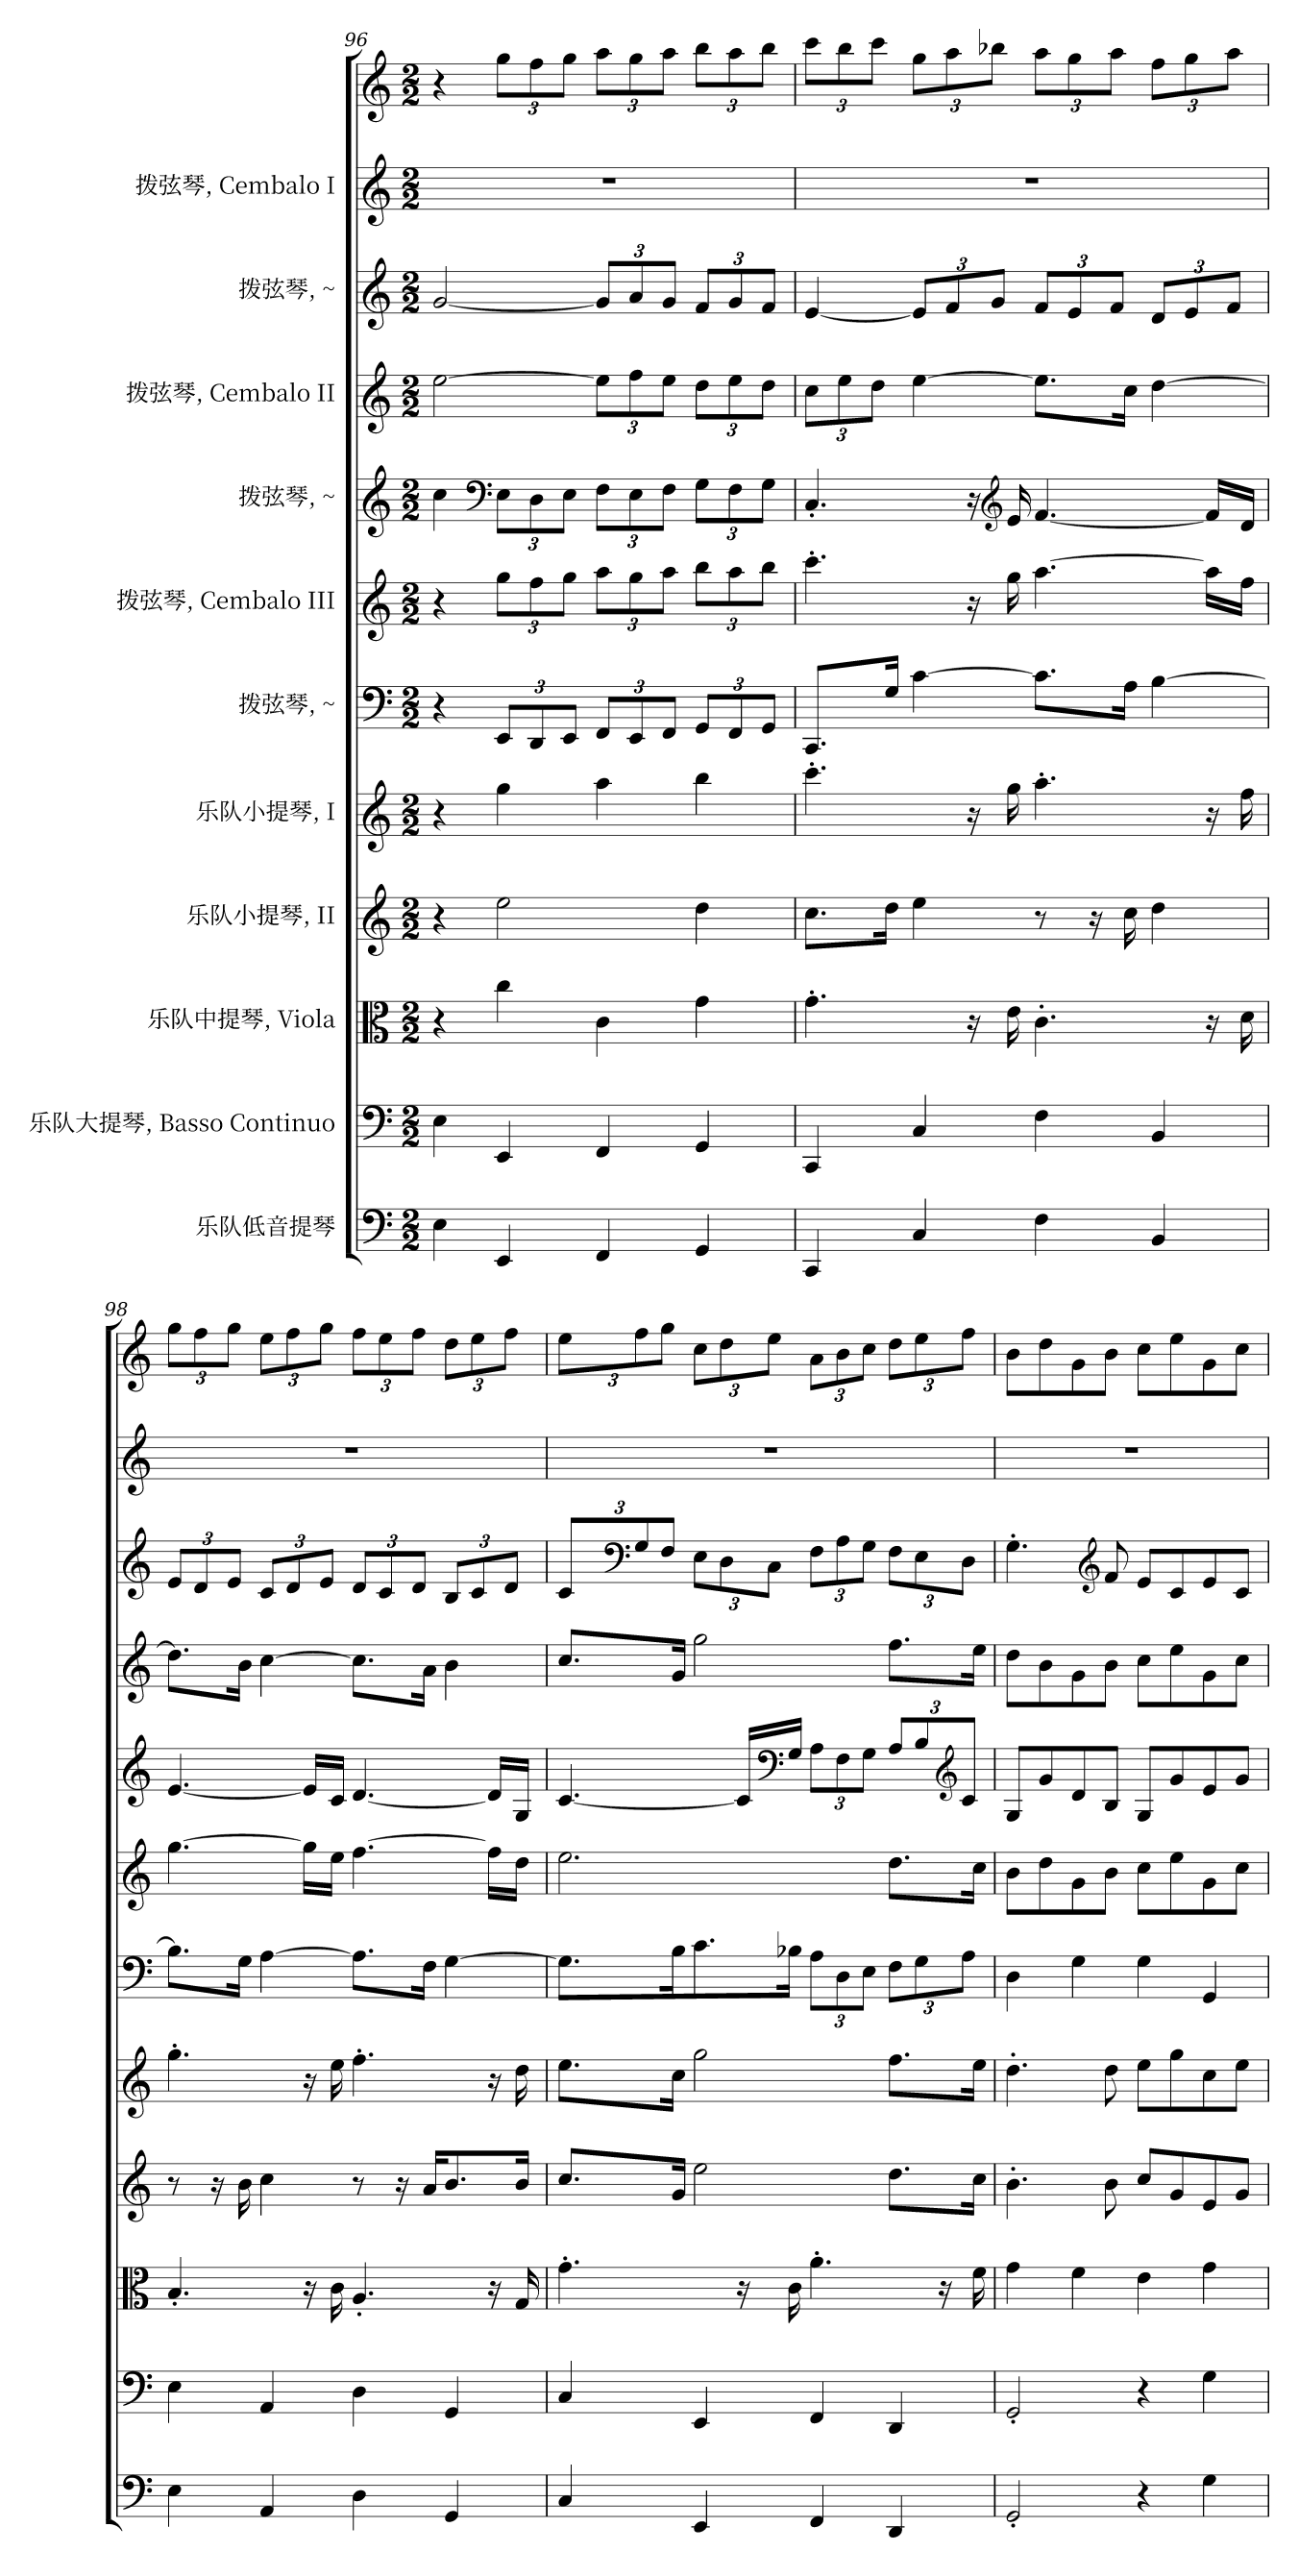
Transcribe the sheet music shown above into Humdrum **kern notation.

**kern	**kern	**kern	**kern	**kern	**kern	**kern	**kern	**kern	**kern	**kern	**kern
*part11	*part10	*part9	*part8	*part7	*part6	*part5	*part4	*part3	*part2	*part1	*part1
*staff12	*staff11	*staff10	*staff9	*staff8	*staff7	*staff6	*staff5	*staff4	*staff3	*staff2	*staff1
*I"乐队低音提琴	*I"乐队大提琴, Basso Continuo	*I"乐队中提琴, Viola	*I"乐队小提琴, II	*I"乐队小提琴, I	*I"拨弦琴, ~	*I"拨弦琴, Cembalo III	*I"拨弦琴, ~	*I"拨弦琴, Cembalo II	*I"拨弦琴, ~	*I"拨弦琴, Cembalo I	*
*clefF4	*clefF4	*clefC3	*clefG2	*clefG2	*clefF4	*clefG2	*clefG2	*clefG2	*clefG2	*clefG2	*clefG2
*ITrd7c12	*	*	*	*	*	*	*	*	*	*	*
*k[]	*k[]	*k[]	*k[]	*k[]	*k[]	*k[]	*k[]	*k[]	*k[]	*k[]	*k[]
*M2/2	*M2/2	*M2/2	*M2/2	*M2/2	*M2/2	*M2/2	*M2/2	*M2/2	*M2/2	*M2/2	*M2/2
=96	=96	=96	=96	=96	=96	=96	=96	=96	=96	=96	=96
4EE\	4E\	4r	4r	4r	4r	4r	4cc\	[2ee\	[2g/	1r	4r
*	*	*	*	*	*	*	*clefF4	*	*	*	*
*	*	*	*	*	*Xbrackettup	*Xbrackettup	*Xbrackettup	*	*	*	*Xbrackettup
4EEE/	4EE/	4cc\	2ee\	4gg\	12EE/L	12gg\L	12E\L	.	.	.	12gg\L
.	.	.	.	.	12DD/	12ff\	12D\	.	.	.	12ff\
.	.	.	.	.	12EE/J	12gg\J	12E\J	.	.	.	12gg\J
*	*	*	*	*	*	*	*	*Xbrackettup	*Xbrackettup	*	*
4FFF/	4FF/	4c\	.	4aa\	12FF/L	12aa\L	12F\L	12ee\L]	12g/L]	.	12aa\L
.	.	.	.	.	12EE/	12gg\	12E\	12ff\	12a/	.	12gg\
.	.	.	.	.	12FF/J	12aa\J	12F\J	12ee\J	12g/J	.	12aa\J
4GGG/	4GG/	4g\	4dd\	4bb\	12GG/L	12bb\L	12G\L	12dd\L	12f/L	.	12bb\L
.	.	.	.	.	12FF/	12aa\	12F\	12ee\	12g/	.	12aa\
.	.	.	.	.	12GG/J	12bb\J	12G\J	12dd\J	12f/J	.	12bb\J
=97	=97	=97	=97	=97	=97	=97	=97	=97	=97	=97	=97
4CCC/	4CC/	4.g'\	8.cc\L	4.ccc'\	8.CC/L	4.ccc'\	4.C'/	12cc\L	[4e/	1r	12ccc\L
.	.	.	.	.	.	.	.	12ee\	.	.	12bb\
.	.	.	.	.	.	.	.	12dd\J	.	.	12ccc\J
.	.	.	16dd\Jk	.	16G/Jk	.	.	.	.	.	.
4CC/	4C/	.	4ee\	.	[4c\	.	.	[4ee\	12e/L]	.	12gg\L
.	.	.	.	.	.	.	.	.	12f/	.	12aa\
.	.	16r	.	16r	.	16r	16r	.	.	.	.
.	.	.	.	.	.	.	.	.	12g/J	.	12bb-X\J
*	*	*	*	*	*	*	*clefG2	*	*	*	*
.	.	16e\	.	16gg\	.	16gg\	16e/	.	.	.	.
4FF\	4F\	4.c'\	8r	4.aa'\	8.c\L]	[4.aa\	[4.f/	8.ee\L]	12f/L	.	12aa\L
.	.	.	.	.	.	.	.	.	12e/	.	12gg\
.	.	.	16r	.	.	.	.	.	.	.	.
.	.	.	.	.	.	.	.	.	12f/J	.	12aa\J
.	.	.	16cc\	.	16A\Jk	.	.	16cc\Jk	.	.	.
4BBB/	4BB/	.	4dd\	.	[4B\	.	.	[4dd\	12d/L	.	12ff\L
.	.	.	.	.	.	.	.	.	12e/	.	12gg\
.	.	16r	.	16r	.	16aa\LL]	16f/LL]	.	.	.	.
.	.	.	.	.	.	.	.	.	12f/J	.	12aa\J
.	.	16d\	.	16ff\	.	16ff\JJ	16d/JJ	.	.	.	.
!!LO:PB:g=z
=98	=98	=98	=98	=98	=98	=98	=98	=98	=98	=98	=98
4EE\	4E\	4.B'/	8r	4.gg'\	8.B\L]	[4.gg\	[4.e/	8.dd\L]	12e/L	1r	12gg\L
.	.	.	.	.	.	.	.	.	12d/	.	12ff\
.	.	.	16r	.	.	.	.	.	.	.	.
.	.	.	.	.	.	.	.	.	12e/J	.	12gg\J
.	.	.	16b\	.	16G\Jk	.	.	16b\Jk	.	.	.
4AAA/	4AA/	.	4cc\	.	[4A\	.	.	[4cc\	12c/L	.	12ee\L
.	.	.	.	.	.	.	.	.	12d/	.	12ff\
.	.	16r	.	16r	.	16gg\LL]	16e/LL]	.	.	.	.
.	.	.	.	.	.	.	.	.	12e/J	.	12gg\J
.	.	16c\	.	16ee\	.	16ee\JJ	16c/JJ	.	.	.	.
4DD\	4D\	4.A'/	8r	4.ff'\	8.A\L]	[4.ff\	[4.d/	8.cc\L]	12d/L	.	12ff\L
.	.	.	.	.	.	.	.	.	12c/	.	12ee\
.	.	.	16r	.	.	.	.	.	.	.	.
.	.	.	.	.	.	.	.	.	12d/J	.	12ff\J
.	.	.	16a/KL	.	16F\Jk	.	.	16a\Jk	.	.	.
4GGG/	4GG/	.	8.b/	.	[4G\	.	.	4b\	12B/L	.	12dd\L
.	.	.	.	.	.	.	.	.	12c/	.	12ee\
.	.	16r	.	16r	.	16ff\LL]	16d/LL]	.	.	.	.
.	.	.	.	.	.	.	.	.	12d/J	.	12ff\J
.	.	16G/	16b/Jk	16dd\	.	16dd\JJ	16G/JJ	.	.	.	.
=99	=99	=99	=99	=99	=99	=99	=99	=99	=99	=99	=99
4CC/	4C/	4.g'\	8.cc/L	8.ee\L	8.G\L]	2.ee\	[4.c/	8.cc/L	12c/L	1r	12ee\L
*	*	*	*	*	*	*	*	*	*clefF4	*	*
.	.	.	.	.	.	.	.	.	12G/	.	12ff\
.	.	.	.	.	.	.	.	.	12F/J	.	12gg\J
.	.	.	16g/Jk	16cc\Jk	16B\K	.	.	16g/Jk	.	.	.
4EEE/	4EE/	.	2ee\	2gg\	8.c\	.	.	2gg\	12E\L	.	12cc\L
.	.	.	.	.	.	.	.	.	12D\	.	12dd\
.	.	16r	.	.	.	.	16c/LL]	.	.	.	.
.	.	.	.	.	.	.	.	.	12C\J	.	12ee\J
*	*	*	*	*	*	*	*clefF4	*	*	*	*
.	.	16c\	.	.	16B-X\Jk	.	16G/JJ	.	.	.	.
4FFF/	4FF/	4.a'\	.	.	12A\L	.	12A\L	.	12F\L	.	12a\L
.	.	.	.	.	12D\	.	12F\	.	12A\	.	12b\
.	.	.	.	.	12E\J	.	12G\J	.	12G\J	.	12cc\J
4DDD/	4DD/	.	8.dd\L	8.ff\L	12F\L	8.dd\L	12A/L	8.ff\L	12F\L	.	12dd\L
.	.	.	.	.	12G\	.	12B/	.	12E\	.	12ee\
.	.	16r	.	.	.	.	.	.	.	.	.
*	*	*	*	*	*	*	*clefG2	*	*	*	*
.	.	.	.	.	12A\J	.	12c/J	.	12D\J	.	12ff\J
.	.	16f\	16cc\Jk	16ee\Jk	.	16cc\Jk	.	16ee\Jk	.	.	.
=100	=100	=100	=100	=100	=100	=100	=100	=100	=100	=100	=100
2GGG'/	2GG'/	4g\	4.b'\	4.dd'\	4D\	8b\L	8G/L	8dd\L	4.G'\	1r	8b\L
.	.	.	.	.	.	8dd\	8g/	8b\	.	.	8dd\
.	.	4f\	.	.	4G\	8g\	8d/	8g\	.	.	8g\
*	*	*	*	*	*	*	*	*	*clefG2	*	*
.	.	.	8b\	8dd\	.	8b\J	8B/J	8b\J	8f/	.	8b\J
4r	4r	4e\	8cc/L	8ee\L	4G\	8cc\L	8G/L	8cc\L	8e/L	.	8cc\L
.	.	.	8g/	8gg\	.	8ee\	8g/	8ee\	8c/	.	8ee\
4GG\	4G\	4g\	8e/	8cc\	4GG/	8g\	8e/	8g\	8e/	.	8g\
.	.	.	8g/J	8ee\J	.	8cc\J	8g/J	8cc\J	8c/J	.	8cc\J
=	=	=	=	=	=	=	=	=	=	=	=
*-	*-	*-	*-	*-	*-	*-	*-	*-	*-	*-	*-
